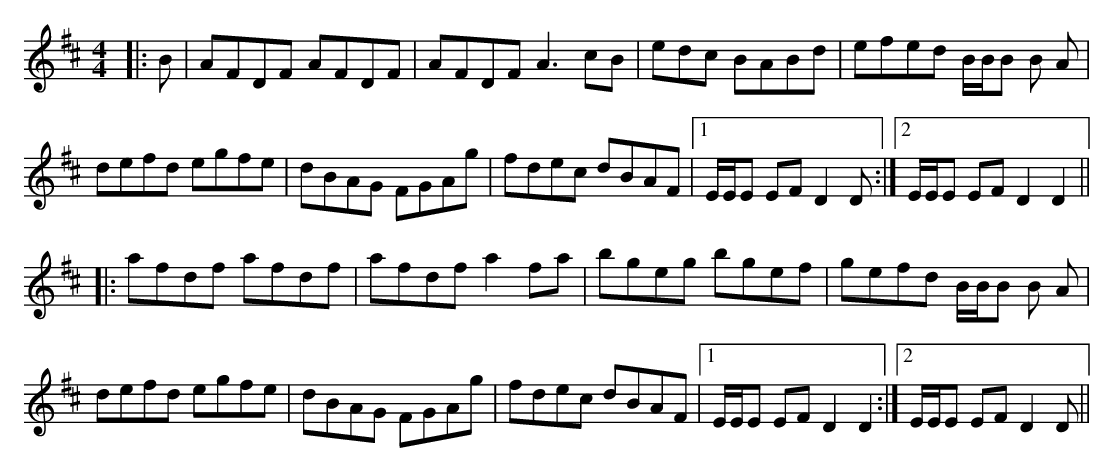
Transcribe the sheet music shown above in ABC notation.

X:1
M:4/4
K:D
|:B|AFDF AFDF|AFDF A3 cB|edc BABd|efed B/B/B B A|
defd egfe|dBAG FGAg|fdec dBAF|1 E/E/E EFD2D:|2 E/E/E EFD2D2||
|:afdf afdf|afdf a2 fa|bgeg bgef|gefd B/B/B B A|
defd egfe|dBAG FGAg|fdec dBAF|1 E/E/E EFD2D2:|2 E/E/E EFD2D||
